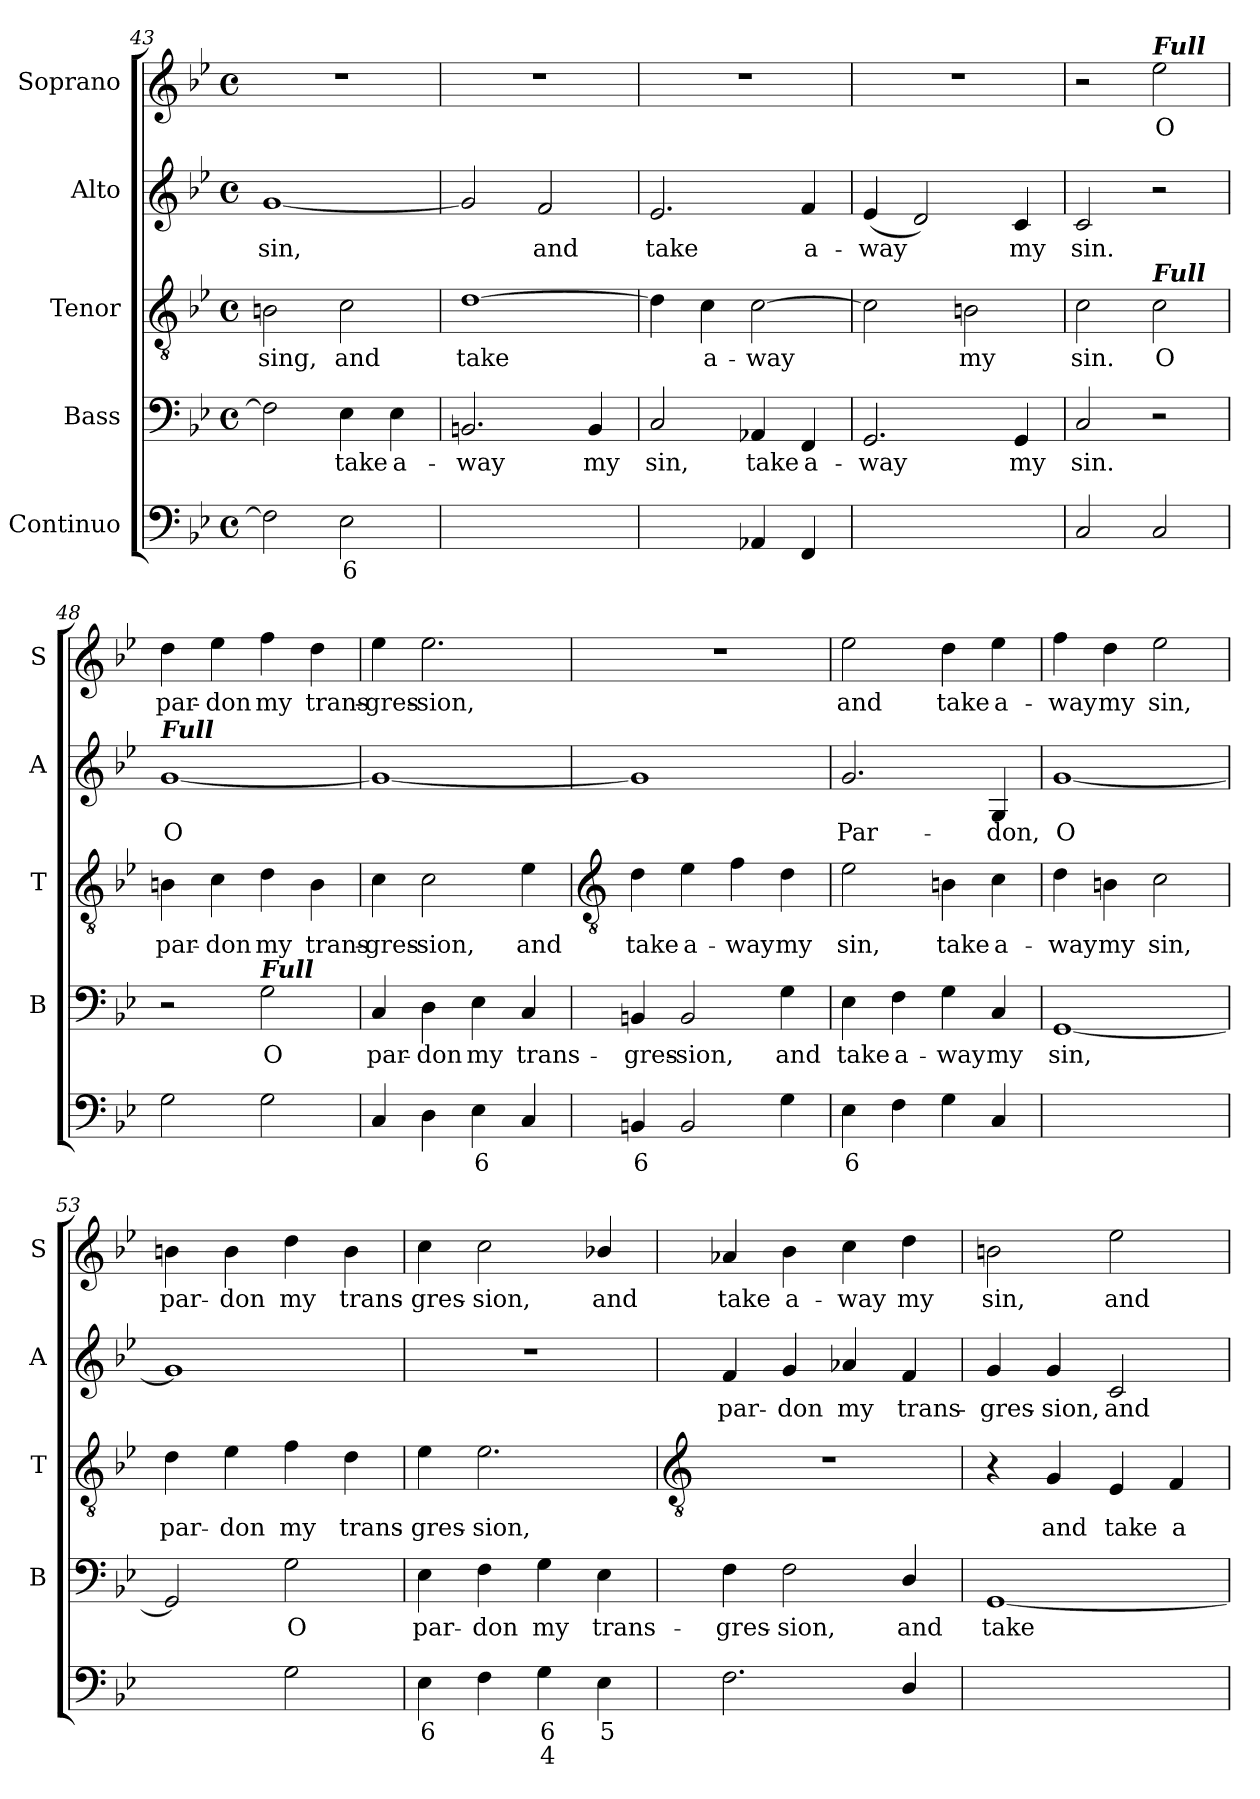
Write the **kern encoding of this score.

**kern	**text	**text	**kern	**text	**kern	**text	**kern	**text	**kern	**text
*part5	*part5	*part5	*part4	*part4	*part3	*part3	*part2	*part2	*part1	*part1
*staff5	*staff5	*staff5	*staff4	*staff4	*staff3	*staff3	*staff2	*staff2	*staff1	*staff1
*I"Continuo	*	*	*I"Bass	*	*I"Tenor	*	*I"Alto	*	*I"Soprano	*
*	*	*	*I'B	*	*I'T	*	*I'A	*	*I'S	*
!!LO:LB:g=z
*clefF4	*	*	*clefF4	*	*clefGv2	*	*clefG2	*	*clefG2	*
*k[b-e-]	*	*	*k[b-e-]	*	*k[b-e-]	*	*k[b-e-]	*	*k[b-e-]	*
*B-:	*	*	*B-:	*	*B-:	*	*B-:	*	*B-:	*
*M4/4	*	*	*M4/4	*	*M4/4	*	*M4/4	*	*M4/4	*
*met(c)	*	*	*met(c)	*	*met(c)	*	*met(c)	*	*met(c)	*
=43	=43	=43	=43	=43	=43	=43	=43	=43	=43	=43
!	!	!	!	!	!	!LO:LY:b	!	!LO:LY:b	!	!
2F]	.	.	2F]	.	2Bn	sing,	[1g	sin,	1r	.
!	!LO:LY:b	!	!	!LO:LY:b	!	!LO:LY:b	!	!	!	!
2E-	6	.	4E-	take	2c	and	.	.	.	.
!	!	!	!	!LO:LY:b	!	!	!	!	!	!
.	.	.	4E-	a-	.	.	.	.	.	.
=44	=44	=44	=44	=44	=44	=44	=44	=44	=44	=44
!	!LO:LY:b	!	!	!LO:LY:b	!	!LO:LY:b	!	!	!	!
[2BBnyy	6	.	2.BBn	-way	[1d	take	2g]	.	1r	.
!	!LO:LY:b	!	!	!	!	!	!	!LO:LY:b	!	!
2BByy]	5	.	.	.	.	.	2f	and	.	.
!	!	!	!	!LO:LY:b	!	!	!	!	!	!
.	.	.	4BB	my	.	.	.	.	.	.
=45	=45	=45	=45	=45	=45	=45	=45	=45	=45	=45
!	!LO:LY:b	!	!	!LO:LY:b	!	!	!	!LO:LY:b	!	!
[4Cyy	9	.	2C	sin,	4d]	.	2.e-	take	1r	.
!	!LO:LY:b	!	!	!	!	!LO:LY:b	!	!	!	!
4Cyy]	8	.	.	.	4c	a-	.	.	.	.
!	!	!	!	!LO:LY:b	!	!LO:LY:b	!	!	!	!
4AA-X	.	.	4AA-X	take	[2c	-way	.	.	.	.
!	!	!	!	!LO:LY:b	!	!	!	!LO:LY:b	!	!
4FF	.	.	4FF	a-	.	.	4f	a-	.	.
=46	=46	=46	=46	=46	=46	=46	=46	=46	=46	=46
!	!LO:LY:b	!LO:LY:b	!	!LO:LY:b	!	!	!	!LO:LY:b	!	!
[4GGyy	6	4	2.GG	-way	2c]	.	(<4e-	-way	1r	.
!	!LO:LY:b	!	!	!	!	!	!	!	!	!
2GGyy_	5	.	.	.	.	.	2d)	.	.	.
!	!	!	!	!	!	!LO:LY:b	!	!	!	!
.	.	.	.	.	2Bn	my	.	.	.	.
!	!	!LO:LY:b	!	!LO:LY:b	!	!	!	!LO:LY:b	!	!
4GGyy]	.	3	4GG	my	.	.	4c	my	.	.
=47	=47	=47	=47	=47	=47	=47	=47	=47	=47	=47
!	!	!	!	!LO:LY:b	!	!LO:LY:b	!	!LO:LY:b	!	!
2C	.	.	2C	sin.	2c	sin.	2c	sin.	2r	.
!	!	!	!	!	!	!	!	!	!LO:TX:a:Bi:t=Full	!
!	!	!	!	!	!LO:TX:a:Bi:t=Full	!	!	!	!	!
!	!	!	!	!	!	!LO:LY:b	!	!	!	!LO:LY:b
2C	.	.	2r	.	2c	O	2r	.	2ee-	O
=48	=48	=48	=48	=48	=48	=48	=48	=48	=48	=48
!	!	!	!	!	!	!	!LO:TX:a:Bi:t=Full	!	!	!
!	!	!	!	!	!	!LO:LY:b	!	!LO:LY:b	!	!LO:LY:b
2G	.	.	2r	.	4Bn	par-	[1g	O	4dd	par-
!	!	!	!	!	!	!LO:LY:b	!	!	!	!LO:LY:b
.	.	.	.	.	4c	-don	.	.	4ee-	-don
!	!	!	!LO:TX:a:Bi:t=Full	!	!	!	!	!	!	!
!	!	!	!	!LO:LY:b	!	!LO:LY:b	!	!	!	!LO:LY:b
2G	.	.	2G	O	4d	my	.	.	4ff	my
!	!	!	!	!	!	!LO:LY:b	!	!	!	!LO:LY:b
.	.	.	.	.	4B	trans-	.	.	4dd	trans-
=49	=49	=49	=49	=49	=49	=49	=49	=49	=49	=49
!	!	!	!	!LO:LY:b	!	!LO:LY:b	!	!	!	!LO:LY:b
4C	.	.	4C	par-	4c	-gres-	1g_	.	4ee-	-gres-
!	!	!	!	!LO:LY:b	!	!LO:LY:b	!	!	!	!LO:LY:b
4D	.	.	4D	-don	2c	-sion,	.	.	2.ee-	-sion,
!	!LO:LY:b	!	!	!LO:LY:b	!	!	!	!	!	!
4E-	6	.	4E-	my	.	.	.	.	.	.
!	!	!	!	!LO:LY:b	!	!LO:LY:b	!	!	!	!
4C	.	.	4C	trans-	4e-	and	.	.	.	.
!!LO:LB:g=z
=50	=50	=50	=50	=50	=50	=50	=50	=50	=50	=50
*	*	*	*	*	*clefGv2	*	*	*	*	*
!	!LO:LY:b	!	!	!LO:LY:b	!	!LO:LY:b	!	!	!	!
4BBn	6	.	4BBn	-gres-	4d	take	1g]	.	1r	.
!	!	!	!	!LO:LY:b	!	!LO:LY:b	!	!	!	!
2BB	.	.	2BB	-sion,	4e-	a-	.	.	.	.
!	!	!	!	!	!	!LO:LY:b	!	!	!	!
.	.	.	.	.	4f	-way	.	.	.	.
!	!	!	!	!LO:LY:b	!	!LO:LY:b	!	!	!	!
4G	.	.	4G	and	4d	my	.	.	.	.
=51	=51	=51	=51	=51	=51	=51	=51	=51	=51	=51
!	!LO:LY:b	!	!	!LO:LY:b	!	!LO:LY:b	!	!LO:LY:b	!	!LO:LY:b
4E-	6	.	4E-	take	2e-	sin,	2.g	Par-	2ee-	and
!	!	!	!	!LO:LY:b	!	!	!	!	!	!
4F	.	.	4F	a-	.	.	.	.	.	.
!	!	!	!	!LO:LY:b	!	!LO:LY:b	!	!	!	!LO:LY:b
4G	.	.	4G	-way	4Bn	take	.	.	4dd	take
!	!	!	!	!LO:LY:b	!	!LO:LY:b	!	!LO:LY:b	!	!LO:LY:b
4C	.	.	4C	my	4c	a-	4G	-don,	4ee-	a-
=52	=52	=52	=52	=52	=52	=52	=52	=52	=52	=52
!	!LO:LY:b	!LO:LY:b	!	!LO:LY:b	!	!LO:LY:b	!	!LO:LY:b	!	!LO:LY:b
[2GGyy	7	3	[1GG	sin,	4d	-way	[1g	O	4ff	-way
!	!	!	!	!	!	!LO:LY:b	!	!	!	!LO:LY:b
.	.	.	.	.	4Bn	my	.	.	4dd	my
!	!LO:LY:b	!LO:LY:b	!	!	!	!LO:LY:b	!	!	!	!LO:LY:b
2GGyy_	6	4	.	.	2c	sin,	.	.	2ee-	sin,
=53	=53	=53	=53	=53	=53	=53	=53	=53	=53	=53
!	!	!	!	!	!	!LO:LY:b	!	!	!	!LO:LY:b
2GGyy]	.	.	2GG]	.	4d	par-	1g]	.	4bn	par-
!	!	!	!	!	!	!LO:LY:b	!	!	!	!LO:LY:b
.	.	.	.	.	4e-	-don	.	.	4b	-don
!	!	!	!	!LO:LY:b	!	!LO:LY:b	!	!	!	!LO:LY:b
2G	.	.	2G	O	4f	my	.	.	4dd	my
!	!	!	!	!	!	!LO:LY:b	!	!	!	!LO:LY:b
.	.	.	.	.	4d	trans-	.	.	4b	trans-
=54	=54	=54	=54	=54	=54	=54	=54	=54	=54	=54
!	!LO:LY:b	!	!	!LO:LY:b	!	!LO:LY:b	!	!	!	!LO:LY:b
4E-	6	.	4E-	par-	4e-	-gres-	1r	.	4cc	-gres-
!	!	!	!	!LO:LY:b	!	!LO:LY:b	!	!	!	!LO:LY:b
4F	.	.	4F	-don	2.e-	-sion,	.	.	2cc	-sion,
!	!LO:LY:b	!LO:LY:b	!	!LO:LY:b	!	!	!	!	!	!
4G	6	4	4G	my	.	.	.	.	.	.
!	!LO:LY:b	!	!	!LO:LY:b	!	!	!	!	!	!LO:LY:b
4E-	5	.	4E-	trans-	.	.	.	.	4b-X/	and
!!LO:LB:g=z
=55	=55	=55	=55	=55	=55	=55	=55	=55	=55	=55
*	*	*	*	*	*clefGv2	*	*	*	*	*
!	!	!	!	!LO:LY:b	!	!	!	!LO:LY:b	!	!LO:LY:b
2.F	.	.	4F	-gres-	1r	.	4f	par-	4a-X	take
!	!	!	!	!LO:LY:b	!	!	!	!LO:LY:b	!	!LO:LY:b
.	.	.	2F	-sion,	.	.	4g	-don	4b-	a-
!	!	!	!	!	!	!	!	!LO:LY:b	!	!LO:LY:b
.	.	.	.	.	.	.	4a-X	my	4cc	-way
!	!	!	!	!LO:LY:b	!	!	!	!LO:LY:b	!	!LO:LY:b
4D/	.	.	4D/	and	.	.	4f	trans-	4dd	my
=56	=56	=56	=56	=56	=56	=56	=56	=56	=56	=56
!	!LO:LY:b	!LO:LY:b	!	!LO:LY:b	!	!	!	!LO:LY:b	!	!LO:LY:b
[2GG\yy	5	3	[1GG	take	4r	.	4g	-gres-	2bn	sin,
!	!	!	!	!	!	!LO:LY:b	!	!LO:LY:b	!	!
.	.	.	.	.	4G	and	4g	-sion,	.	.
!	!LO:LY:b	!LO:LY:b	!	!	!	!LO:LY:b	!	!LO:LY:b	!	!LO:LY:b
2GG\yy_	6	4	.	.	4E-	take	2c	and	2ee-	and
!	!	!	!	!	!	!LO:LY:b	!	!	!	!
.	.	.	.	.	4F	a-	.	.	.	.
=	=	=	=	=	=	=	=	=	=	=
*-	*-	*-	*-	*-	*-	*-	*-	*-	*-	*-
